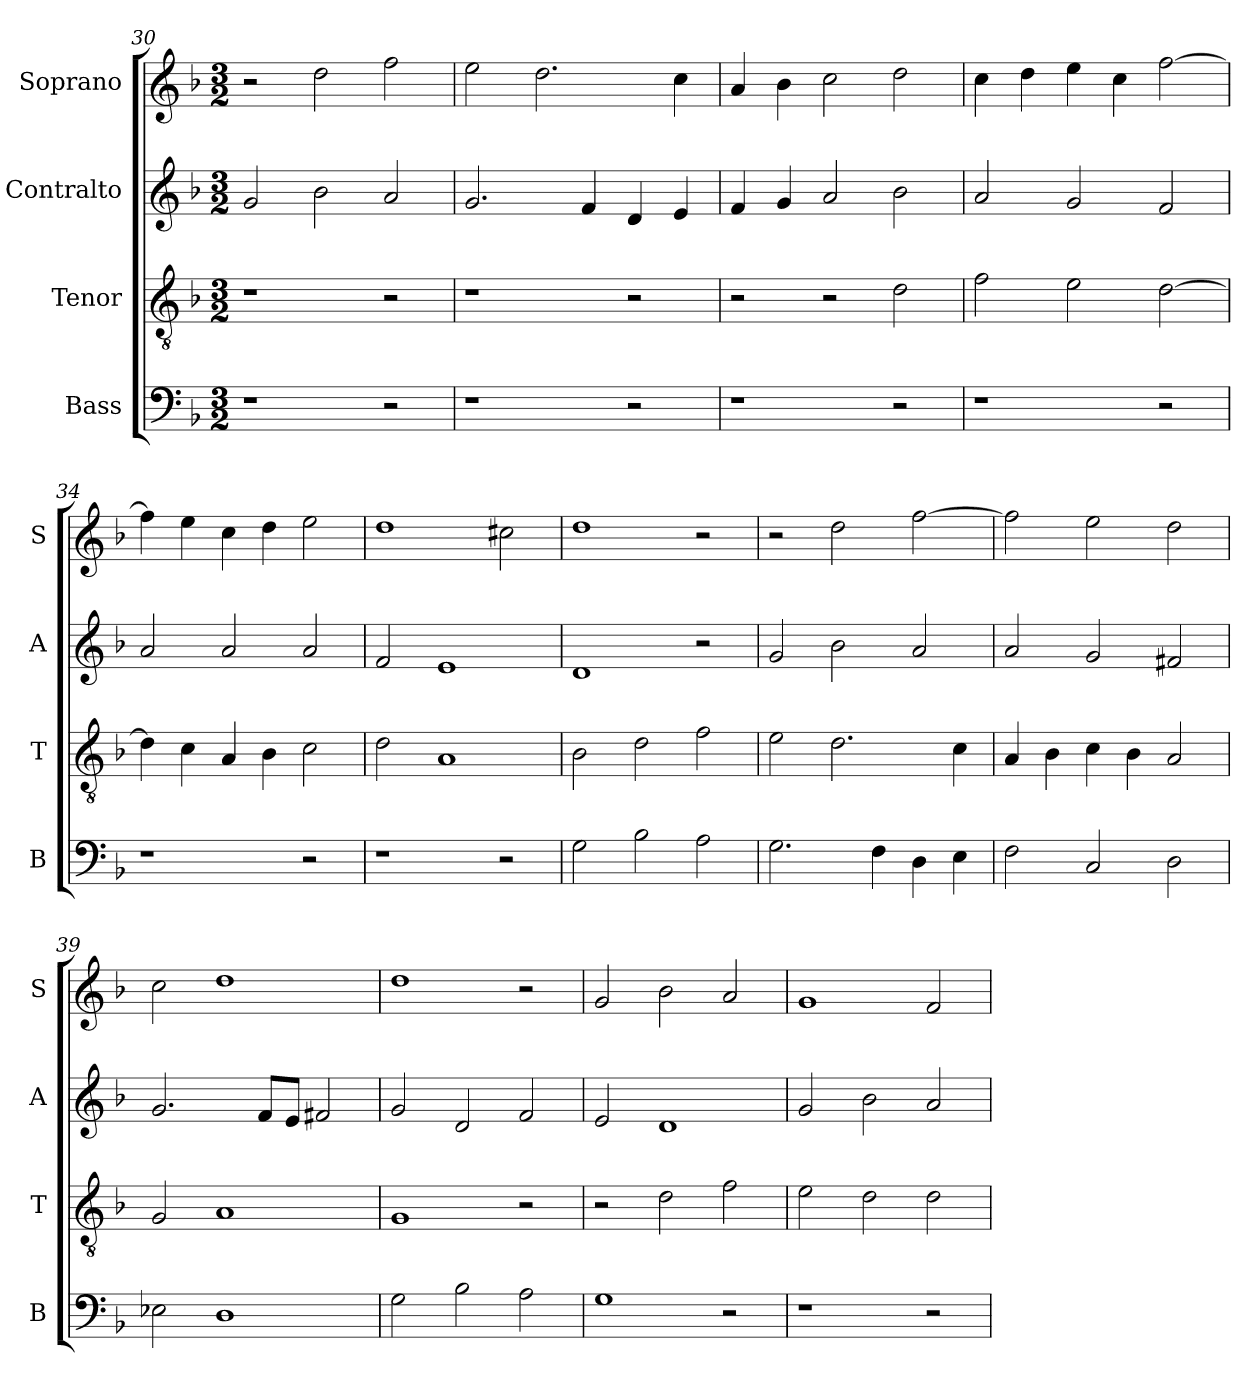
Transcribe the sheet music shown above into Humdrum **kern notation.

**kern	**kern	**kern	**kern
*part4	*part3	*part2	*part1
*staff4	*staff3	*staff2	*staff1
*I"Bass	*I"Tenor	*I"Contralto	*I"Soprano
*I'B	*I'T	*I'A	*I'S
*clefF4	*clefGv2	*clefG2	*clefG2
*k[b-]	*k[b-]	*k[b-]	*k[b-]
*G:dor	*G:dor	*G:dor	*G:dor
*M3/2	*M3/2	*M3/2	*M3/2
=30	=30	=30	=30
1r	1r	2g	2r
.	.	2b-	2dd
2r	2r	2a	2ff
=31	=31	=31	=31
1r	1r	2.g	2ee
.	.	.	2.dd
.	.	4f	.
2r	2r	4d	.
.	.	4e	4cc
=32	=32	=32	=32
1r	2r	4f	4a
.	.	4g	4b-
.	2r	2a	2cc
2r	2d	2b-	2dd
=33	=33	=33	=33
1r	2f	2a	4cc
.	.	.	4dd
.	2e	2g	4ee
.	.	.	4cc
2r	[2d	2f	[2ff
=34	=34	=34	=34
1r	4d]	2a	4ff]
.	4c	.	4ee
.	4A	2a	4cc
.	4B-	.	4dd
2r	2c	2a	2ee
=35	=35	=35	=35
1r	2d	2f	1dd
.	1A	1e	.
2r	.	.	2cc#X
=36	=36	=36	=36
2G	2B-	1d	1dd
2B-	2d	.	.
2A	2f	2r	2r
=37	=37	=37	=37
2.G	2e	2g	2r
.	2.d	2b-	2dd
4F	.	.	.
4D	.	2a	[2ff
4E	4c	.	.
=38	=38	=38	=38
2F	4A	2a	2ff]
.	4B-	.	.
2C	4c	2g	2ee
.	4B-	.	.
2D	2A	2f#X	2dd
=39	=39	=39	=39
2E-X	2G	2.g	2cc
1D	1A	.	1dd
.	.	8f/L	.
.	.	8e/J	.
.	.	2f#X	.
=40	=40	=40	=40
2G	1G	2g	1dd
2B-	.	2d	.
2A	2r	2f	2r
=41	=41	=41	=41
1G	2r	2e	2g
.	2d	1d	2b-
2r	2f	.	2a
=42	=42	=42	=42
1r	2e	2g	1g
.	2d	2b-	.
2r	2d	2a	2f
=	=	=	=
*-	*-	*-	*-
